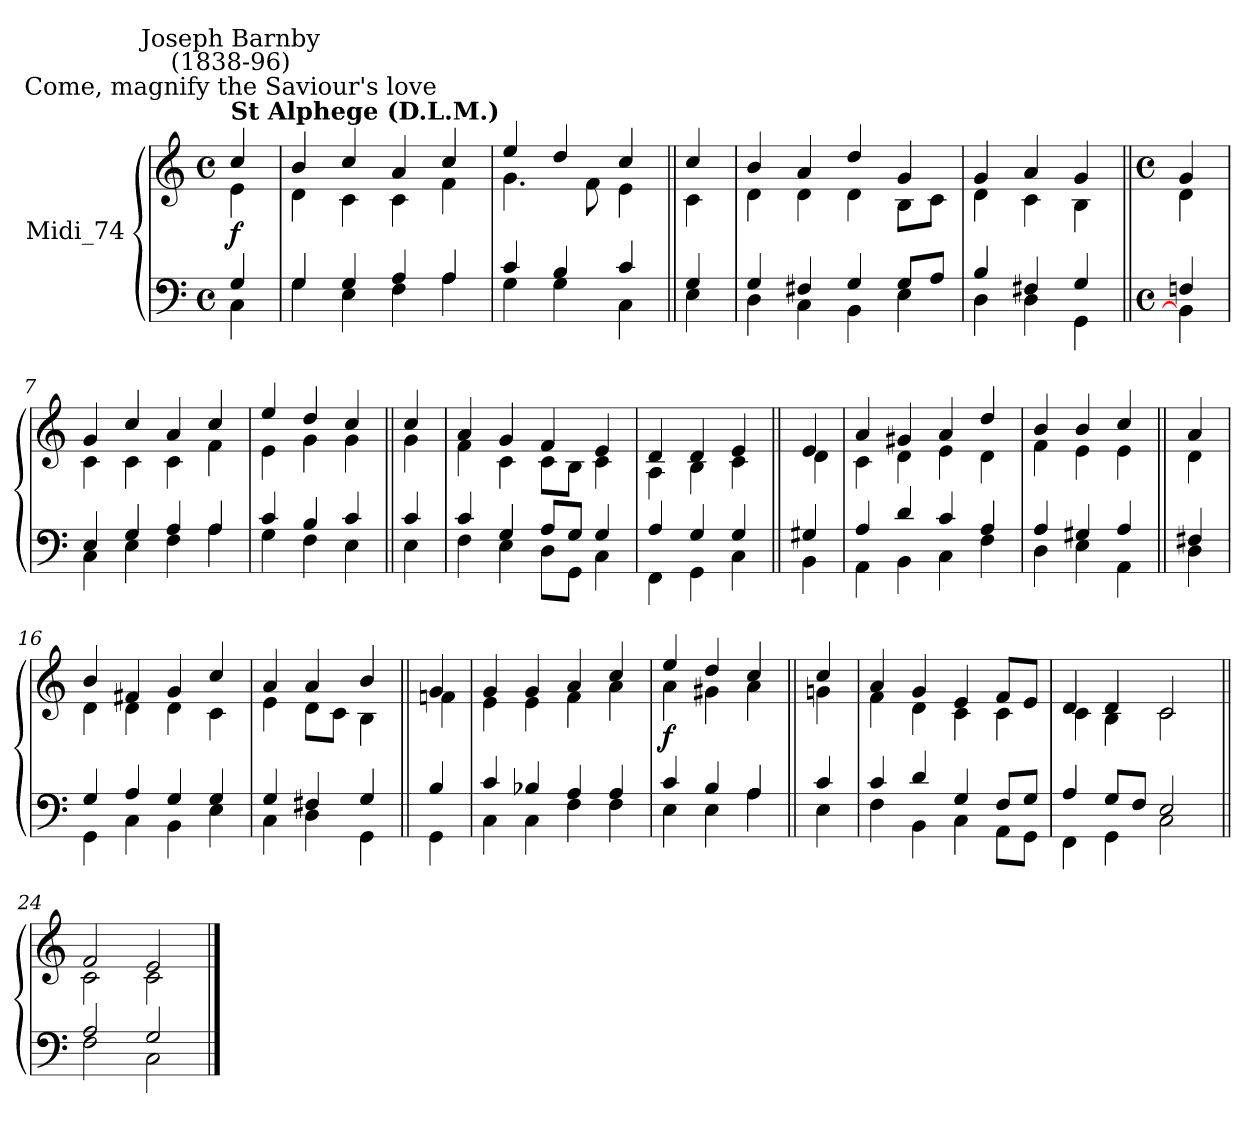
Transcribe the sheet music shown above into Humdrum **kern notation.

**kern	**kern	**dynam
*part2	*part1	*part1
*staff2	*staff1	*staff1
*I"Midi_74	*I"Midi_74	*
*clefF4	*clefG2	*
*k[]	*k[]	*
*C:	*C:	*
*M4/4	*M4/4	*
*met(c)	*met(c)	*
=	=	=
*^	*^	*
!	!	!LO:TX:a:B:t=St Alphege (D.L.M.)	!	!
!	!	!LO:TX:a:cj:t=Come, magnify the Saviour's love	!	!
!	!	!LO:TX:a:cj:t=Joseph Barnby\n(1838-96)	!	!
!	!	!	!	!LO:DY:b
4G/	4C\	4cc/	4e\	f
=1	=1	=1	=1	=1
4G/	4G\	4b/	4d\	.
4G/	4E\	4cc/	4c\	.
4A/	4F\	4a/	4c\	.
4A/	4A\	4cc/	4f\	.
=2	=2	=2	=2	=2
4c/	4G\	4ee/	4.g\	.
4B/	4G\	4dd/	.	.
.	.	.	8f\	.
4c/	4C\	4cc/	4e\	.
=3||	=3||	=3||	=3||	=3||
4G/	4E\	4cc/	4c\	.
=4	=4	=4	=4	=4
4G/	4D\	4b/	4d\	.
4F#X/	4C\	4a/	4d\	.
4G/	4BB\	4dd/	4d\	.
8G/L	4E\	4g/	8B\L	.
8A/J	.	.	8c\J	.
=5	=5	=5	=5	=5
4B/	4D\	4g/	4d\	.
4F#X/	4D\	4a/	4c\	.
4G/	4GG\	4g/	4B\	.
!!LO:LB:g=z	!!
=6||	=6||	=6||	=6||	=6||
*M4/4	*	*M4/4	*	*
*met(c)	*	*met(c)	*	*
4Fn/	4BB\]	4g/	4d\	.
=7	=7	=7	=7	=7
4E/	4C\	4g/	4c\	.
4G/	4E\	4cc/	4c\	.
4A/	4F\	4a/	4c\	.
4A/	4A\	4cc/	4f\	.
=8	=8	=8	=8	=8
4c/	4G\	4ee/	4e\	.
4B/	4F\	4dd/	4g\	.
4c/	4E\	4cc/	4g\	.
=9||	=9||	=9||	=9||	=9||
4c/	4E\	4cc/	4g\	.
=10	=10	=10	=10	=10
4c/	4F\	4a/	4f\	.
4G/	4E\	4g/	4c\	.
8A/L	8D\L	4f/	8c\L	.
8G/J	8GG\J	.	8B\J	.
4G/	4C\	4e/	4c\	.
=11	=11	=11	=11	=11
4A/	4FF\	4d/	4A\	.
4G/	4GG\	4d/	4B\	.
4G/	4C\	4e/	4c\	.
!!LO:LB:g=z	!!
=12||	=12||	=12||	=12||	=12||
4G#X/	4BB\	4e/	4d\	.
=13	=13	=13	=13	=13
4A/	4AA\	4a/	4c\	.
4d/	4BB\	4g#X/	4d\	.
4c/	4C\	4a/	4e\	.
4A/	4F\	4dd/	4d\	.
=14	=14	=14	=14	=14
4A/	4D\	4b/	4f\	.
4G#X/	4E\	4b/	4e\	.
4A/	4AA\	4cc/	4e\	.
=15||	=15||	=15||	=15||	=15||
4F#X/	4D\	4a/	4d\	.
=16	=16	=16	=16	=16
4G/	4GG\	4b/	4d\	.
4A/	4C\	4f#X/	4d\	.
4G/	4BB\	4g/	4d\	.
4G/	4E\	4cc/	4c\	.
=17	=17	=17	=17	=17
4G/	4C\	4a/	4e\	.
4F#X/	4D\	4a/	8d\L	.
.	.	.	8c\J	.
4G/	4GG\	4b/	4B\	.
!!LO:LB:g=z	!!
=18||	=18||	=18||	=18||	=18||
4B/	4GG\	4g/	4fn\	.
=19	=19	=19	=19	=19
4c/	4C\	4g/	4e\	.
4B-X/	4C\	4g/	4e\	.
4A/	4F\	4a/	4f\	.
4A/	4F\	4cc/	4a\	.
=20	=20	=20	=20	=20
!	!	!	!	!LO:DY:b
4c/	4E\	4ee/	4a\	f
4B/	4E\	4dd/	4g#X\	.
4A/	4A\	4cc/	4a\	.
=21||	=21||	=21||	=21||	=21||
4c/	4E\	4cc/	4gn\	.
=22	=22	=22	=22	=22
4c/	4F\	4a/	4f\	.
4d/	4BB\	4g/	4d\	.
4G/	4C\	4e/	4c\	.
8F/L	8AA\L	8f/L	4c\	.
8G/J	8GG\J	8e/J	.	.
=23	=23	=23	=23	=23
4A/	4FF\	4d/	4c\	.
8G/L	4GG\	4d/	4B\	.
8F/J	.	.	.	.
2E/	2C\	2c/	2c\	.
=24||	=24||	=24||	=24||	=24||
2A/	2F\	2f/	2c\	.
2G/	2C\	2e/	2c\	.
*v	*v	*	*	*
*	*v	*v	*
==	==	==
*-	*-	*-
